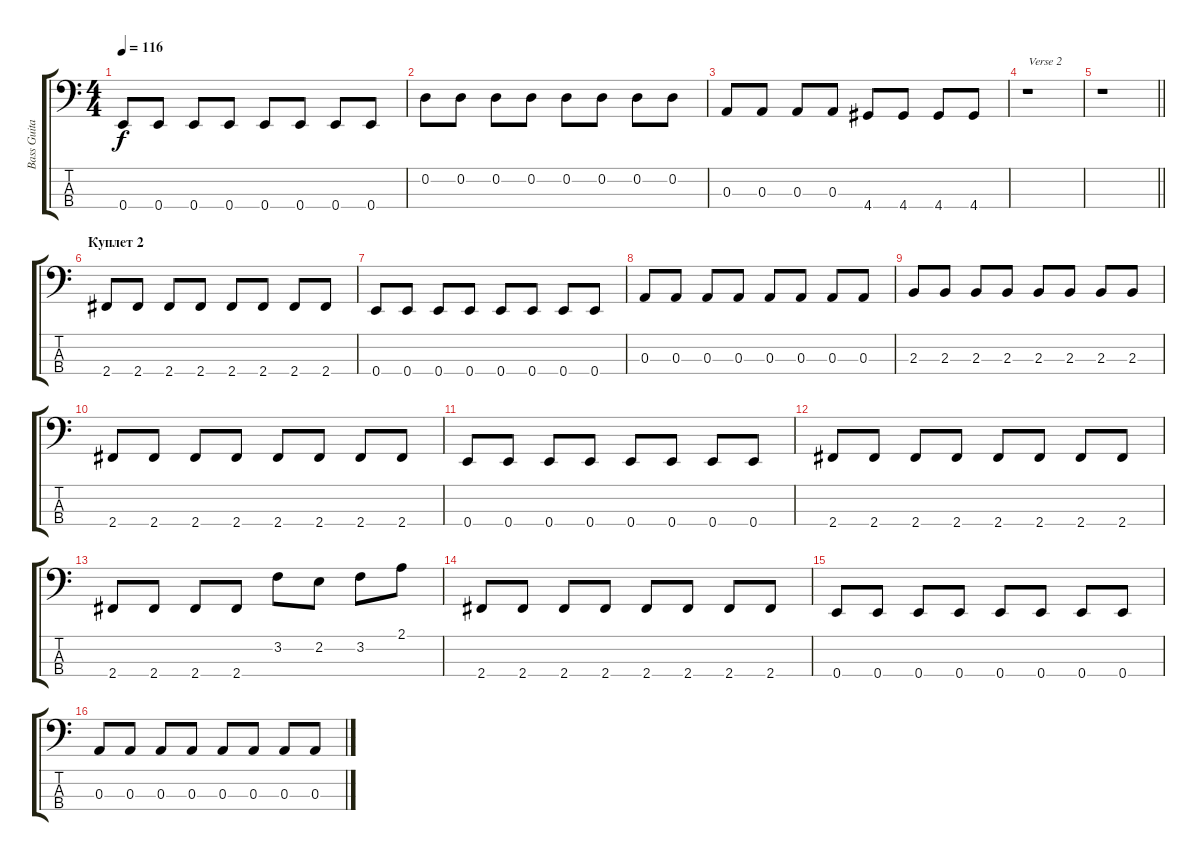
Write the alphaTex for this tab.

\track ("Bass Guitar" "Bass Guita") {instrument electricbassfinger}
\staff {score tabs}
\tuning (G2 D2 A1 E1) {hide}
\ts (4 4)
\tempo 116
\clef f4
\ks c
0.4.8{dy f} 0.4.8 0.4.8 0.4.8 0.4.8 0.4.8 0.4.8 0.4.8 |
0.2.8 0.2.8 0.2.8 0.2.8 0.2.8 0.2.8 0.2.8 0.2.8 |
0.3.8 0.3.8 0.3.8 0.3.8 4.4.8 4.4.8 4.4.8 4.4.8 |
r.1{txt "Verse 2"} |
\barLineRight lightlight
r.1 |
\section ("" "Куплет 2")
2.4.8 2.4.8 2.4.8 2.4.8 2.4.8 2.4.8 2.4.8 2.4.8 |
0.4.8 0.4.8 0.4.8 0.4.8 0.4.8 0.4.8 0.4.8 0.4.8 |
0.3.8 0.3.8 0.3.8 0.3.8 0.3.8 0.3.8 0.3.8 0.3.8 |
2.3.8 2.3.8 2.3.8 2.3.8 2.3.8 2.3.8 2.3.8 2.3.8 |
2.4.8 2.4.8 2.4.8 2.4.8 2.4.8 2.4.8 2.4.8 2.4.8 |
0.4.8 0.4.8 0.4.8 0.4.8 0.4.8 0.4.8 0.4.8 0.4.8 |
2.4.8 2.4.8 2.4.8 2.4.8 2.4.8 2.4.8 2.4.8 2.4.8 |
2.4.8 2.4.8 2.4.8 2.4.8 3.2.8 2.2.8 3.2.8 2.1.8 |
2.4.8 2.4.8 2.4.8 2.4.8 2.4.8 2.4.8 2.4.8 2.4.8 |
0.4.8 0.4.8 0.4.8 0.4.8 0.4.8 0.4.8 0.4.8 0.4.8 |
0.3.8 0.3.8 0.3.8 0.3.8 0.3.8 0.3.8 0.3.8 0.3.8
